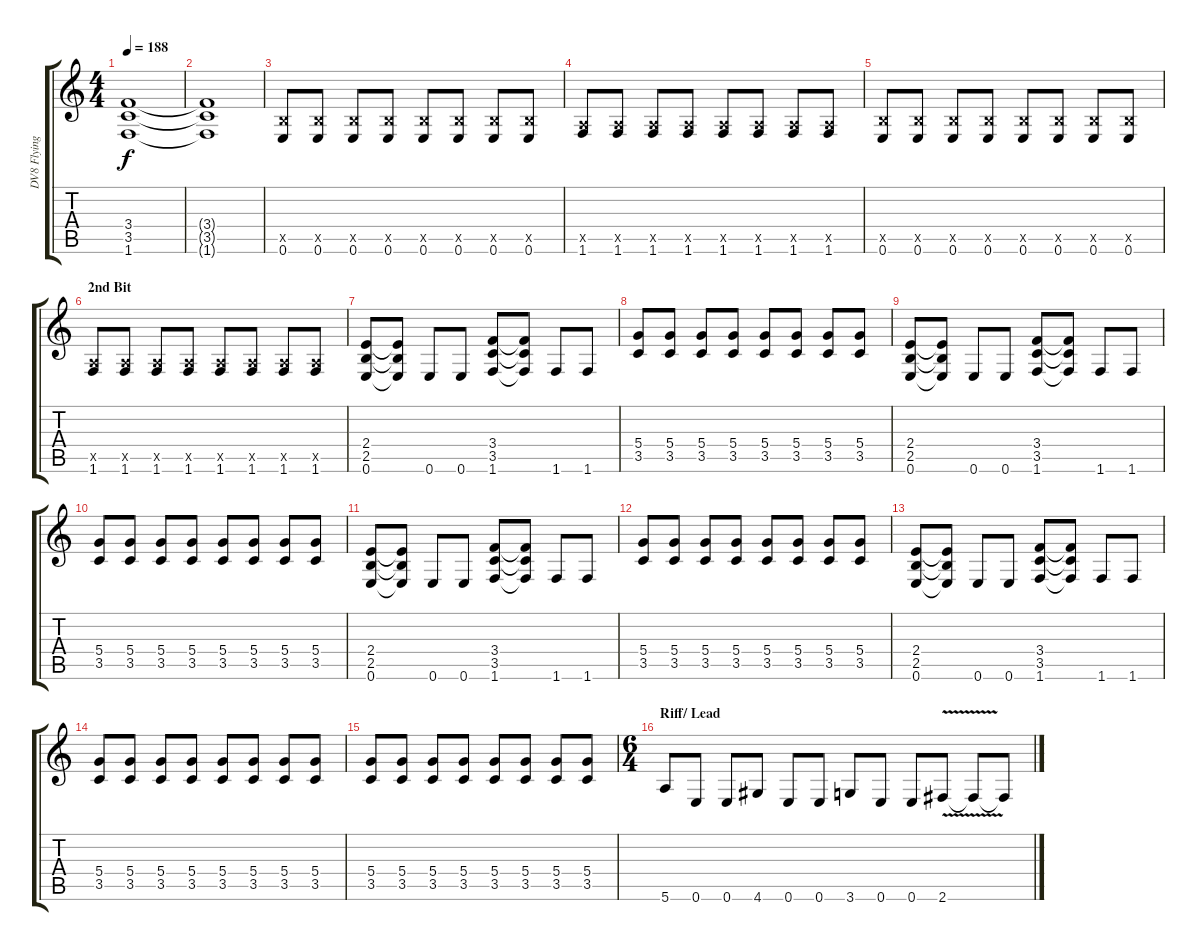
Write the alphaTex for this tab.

\track ("DV8 Flying V ESP" "DV8 Flying") {instrument distortionguitar}
\staff {score tabs}
\tuning (E4 B3 G3 D3 A2 E2) {hide}
\ts (4 4)
\tempo 188
\clef g2
\ks c
(3.4 3.5 1.6).1{dy f} |
(3.4{t} 3.5{t} 1.6{t}).1 |
(2.5{x} 0.6).8 (2.5{x} 0.6).8 (2.5{x} 0.6).8 (2.5{x} 0.6).8 (2.5{x} 0.6).8 (2.5{x} 0.6).8 (2.5{x} 0.6).8 (2.5{x} 0.6).8 |
(0.5{x} 1.6).8 (0.5{x} 1.6).8 (0.5{x} 1.6).8 (0.5{x} 1.6).8 (0.5{x} 1.6).8 (0.5{x} 1.6).8 (0.5{x} 1.6).8 (0.5{x} 1.6).8 |
(2.5{x} 0.6).8 (2.5{x} 0.6).8 (2.5{x} 0.6).8 (2.5{x} 0.6).8 (2.5{x} 0.6).8 (2.5{x} 0.6).8 (2.5{x} 0.6).8 (2.5{x} 0.6).8 |
\section ("" "2nd Bit")
(0.5{x} 1.6).8 (0.5{x} 1.6).8 (0.5{x} 1.6).8 (0.5{x} 1.6).8 (0.5{x} 1.6).8 (0.5{x} 1.6).8 (0.5{x} 1.6).8 (0.5{x} 1.6).8 |
(2.4 2.5 0.6).8 (2.4{t} 2.5{t} 0.6{t}).8 0.6.8 0.6.8 (3.4 3.5 1.6).8 (3.4{t} 3.5{t} 1.6{t}).8 1.6.8 1.6.8 |
(5.4 3.5).8 (5.4 3.5).8 (5.4 3.5).8 (5.4 3.5).8 (5.4 3.5).8 (5.4 3.5).8 (5.4 3.5).8 (5.4 3.5).8 |
(2.4 2.5 0.6).8 (2.4{t} 2.5{t} 0.6{t}).8 0.6.8 0.6.8 (3.4 3.5 1.6).8 (3.4{t} 3.5{t} 1.6{t}).8 1.6.8 1.6.8 |
(5.4 3.5).8 (5.4 3.5).8 (5.4 3.5).8 (5.4 3.5).8 (5.4 3.5).8 (5.4 3.5).8 (5.4 3.5).8 (5.4 3.5).8 |
(2.4 2.5 0.6).8 (2.4{t} 2.5{t} 0.6{t}).8 0.6.8 0.6.8 (3.4 3.5 1.6).8 (3.4{t} 3.5{t} 1.6{t}).8 1.6.8 1.6.8 |
(5.4 3.5).8 (5.4 3.5).8 (5.4 3.5).8 (5.4 3.5).8 (5.4 3.5).8 (5.4 3.5).8 (5.4 3.5).8 (5.4 3.5).8 |
(2.4 2.5 0.6).8 (2.4{t} 2.5{t} 0.6{t}).8 0.6.8 0.6.8 (3.4 3.5 1.6).8 (3.4{t} 3.5{t} 1.6{t}).8 1.6.8 1.6.8 |
(5.4 3.5).8 (5.4 3.5).8 (5.4 3.5).8 (5.4 3.5).8 (5.4 3.5).8 (5.4 3.5).8 (5.4 3.5).8 (5.4 3.5).8 |
(5.4 3.5).8 (5.4 3.5).8 (5.4 3.5).8 (5.4 3.5).8 (5.4 3.5).8 (5.4 3.5).8 (5.4 3.5).8 (5.4 3.5).8 |
\ts (6 4)
\section ("" "Riff/ Lead")
5.6.8 0.6.8 0.6.8 4.6.8 0.6.8 0.6.8 3.6.8 0.6.8 0.6.8 2.6{v}.8 2.6{t}.8 2.6{t}.8
